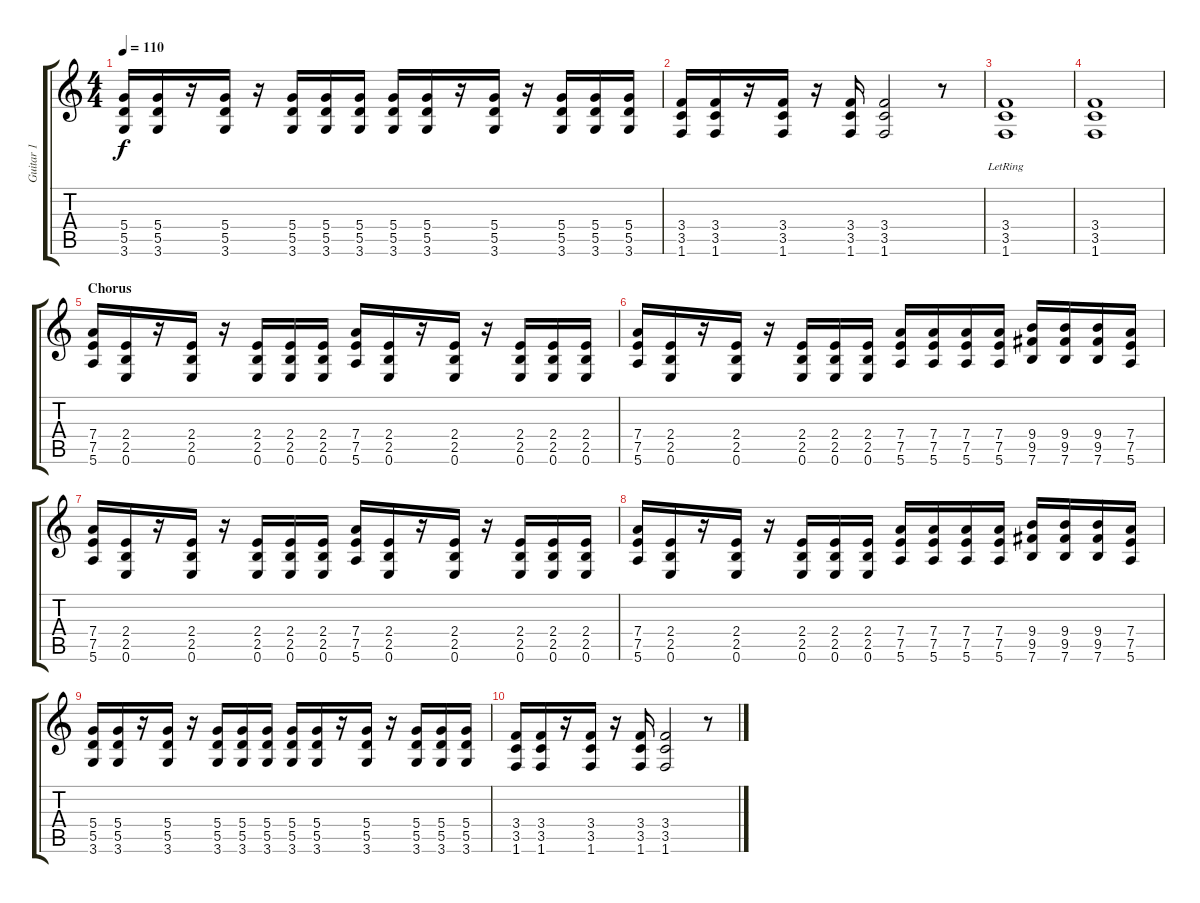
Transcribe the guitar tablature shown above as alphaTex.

\track ("Guitar 1" "Guitar 1") {instrument distortionguitar}
\staff {score tabs}
\tuning (E4 B3 G3 D3 A2 E2) {hide}
\ts (4 4)
\tempo 110
\clef g2
\ks c
(5.4 5.5 3.6).16{dy f} (5.4 5.5 3.6).16 r.16 (5.4 5.5 3.6).16 r.16 (5.4 5.5 3.6).16 (5.4 5.5 3.6).16 (5.4 5.5 3.6).16 (5.4 5.5 3.6).16 (5.4 5.5 3.6).16 r.16 (5.4 5.5 3.6).16 r.16 (5.4 5.5 3.6).16 (5.4 5.5 3.6).16 (5.4 5.5 3.6).16 |
(3.4 3.5 1.6).16 (3.4 3.5 1.6).16 r.16 (3.4 3.5 1.6).16 r.16 (3.4 3.5 1.6).16 (3.4 3.5 1.6).2 r.8 |
(3.4 3.5 1.6{lr}).1 |
(3.4 3.5 1.6).1 |
\section ("" "Chorus")
(7.4 7.5 5.6).16 (2.4 2.5 0.6).16 r.16 (2.4 2.5 0.6).16 r.16 (2.4 2.5 0.6).16 (2.4 2.5 0.6).16 (2.4 2.5 0.6).16 (7.4 7.5 5.6).16 (2.4 2.5 0.6).16 r.16 (2.4 2.5 0.6).16 r.16 (2.4 2.5 0.6).16 (2.4 2.5 0.6).16 (2.4 2.5 0.6).16 |
(7.4 7.5 5.6).16 (2.4 2.5 0.6).16 r.16 (2.4 2.5 0.6).16 r.16 (2.4 2.5 0.6).16 (2.4 2.5 0.6).16 (2.4 2.5 0.6).16 (7.4 7.5 5.6).16 (7.4 7.5 5.6).16 (7.4 7.5 5.6).16 (7.4 7.5 5.6).16 (9.4 9.5 7.6).16 (9.4 9.5 7.6).16 (9.4 9.5 7.6).16 (7.4 7.5 5.6).16 |
(7.4 7.5 5.6).16 (2.4 2.5 0.6).16 r.16 (2.4 2.5 0.6).16 r.16 (2.4 2.5 0.6).16 (2.4 2.5 0.6).16 (2.4 2.5 0.6).16 (7.4 7.5 5.6).16 (2.4 2.5 0.6).16 r.16 (2.4 2.5 0.6).16 r.16 (2.4 2.5 0.6).16 (2.4 2.5 0.6).16 (2.4 2.5 0.6).16 |
(7.4 7.5 5.6).16 (2.4 2.5 0.6).16 r.16 (2.4 2.5 0.6).16 r.16 (2.4 2.5 0.6).16 (2.4 2.5 0.6).16 (2.4 2.5 0.6).16 (7.4 7.5 5.6).16 (7.4 7.5 5.6).16 (7.4 7.5 5.6).16 (7.4 7.5 5.6).16 (9.4 9.5 7.6).16 (9.4 9.5 7.6).16 (9.4 9.5 7.6).16 (7.4 7.5 5.6).16 |
(5.4 5.5 3.6).16 (5.4 5.5 3.6).16 r.16 (5.4 5.5 3.6).16 r.16 (5.4 5.5 3.6).16 (5.4 5.5 3.6).16 (5.4 5.5 3.6).16 (5.4 5.5 3.6).16 (5.4 5.5 3.6).16 r.16 (5.4 5.5 3.6).16 r.16 (5.4 5.5 3.6).16 (5.4 5.5 3.6).16 (5.4 5.5 3.6).16 |
(3.4 3.5 1.6).16 (3.4 3.5 1.6).16 r.16 (3.4 3.5 1.6).16 r.16 (3.4 3.5 1.6).16 (3.4 3.5 1.6).2 r.8
